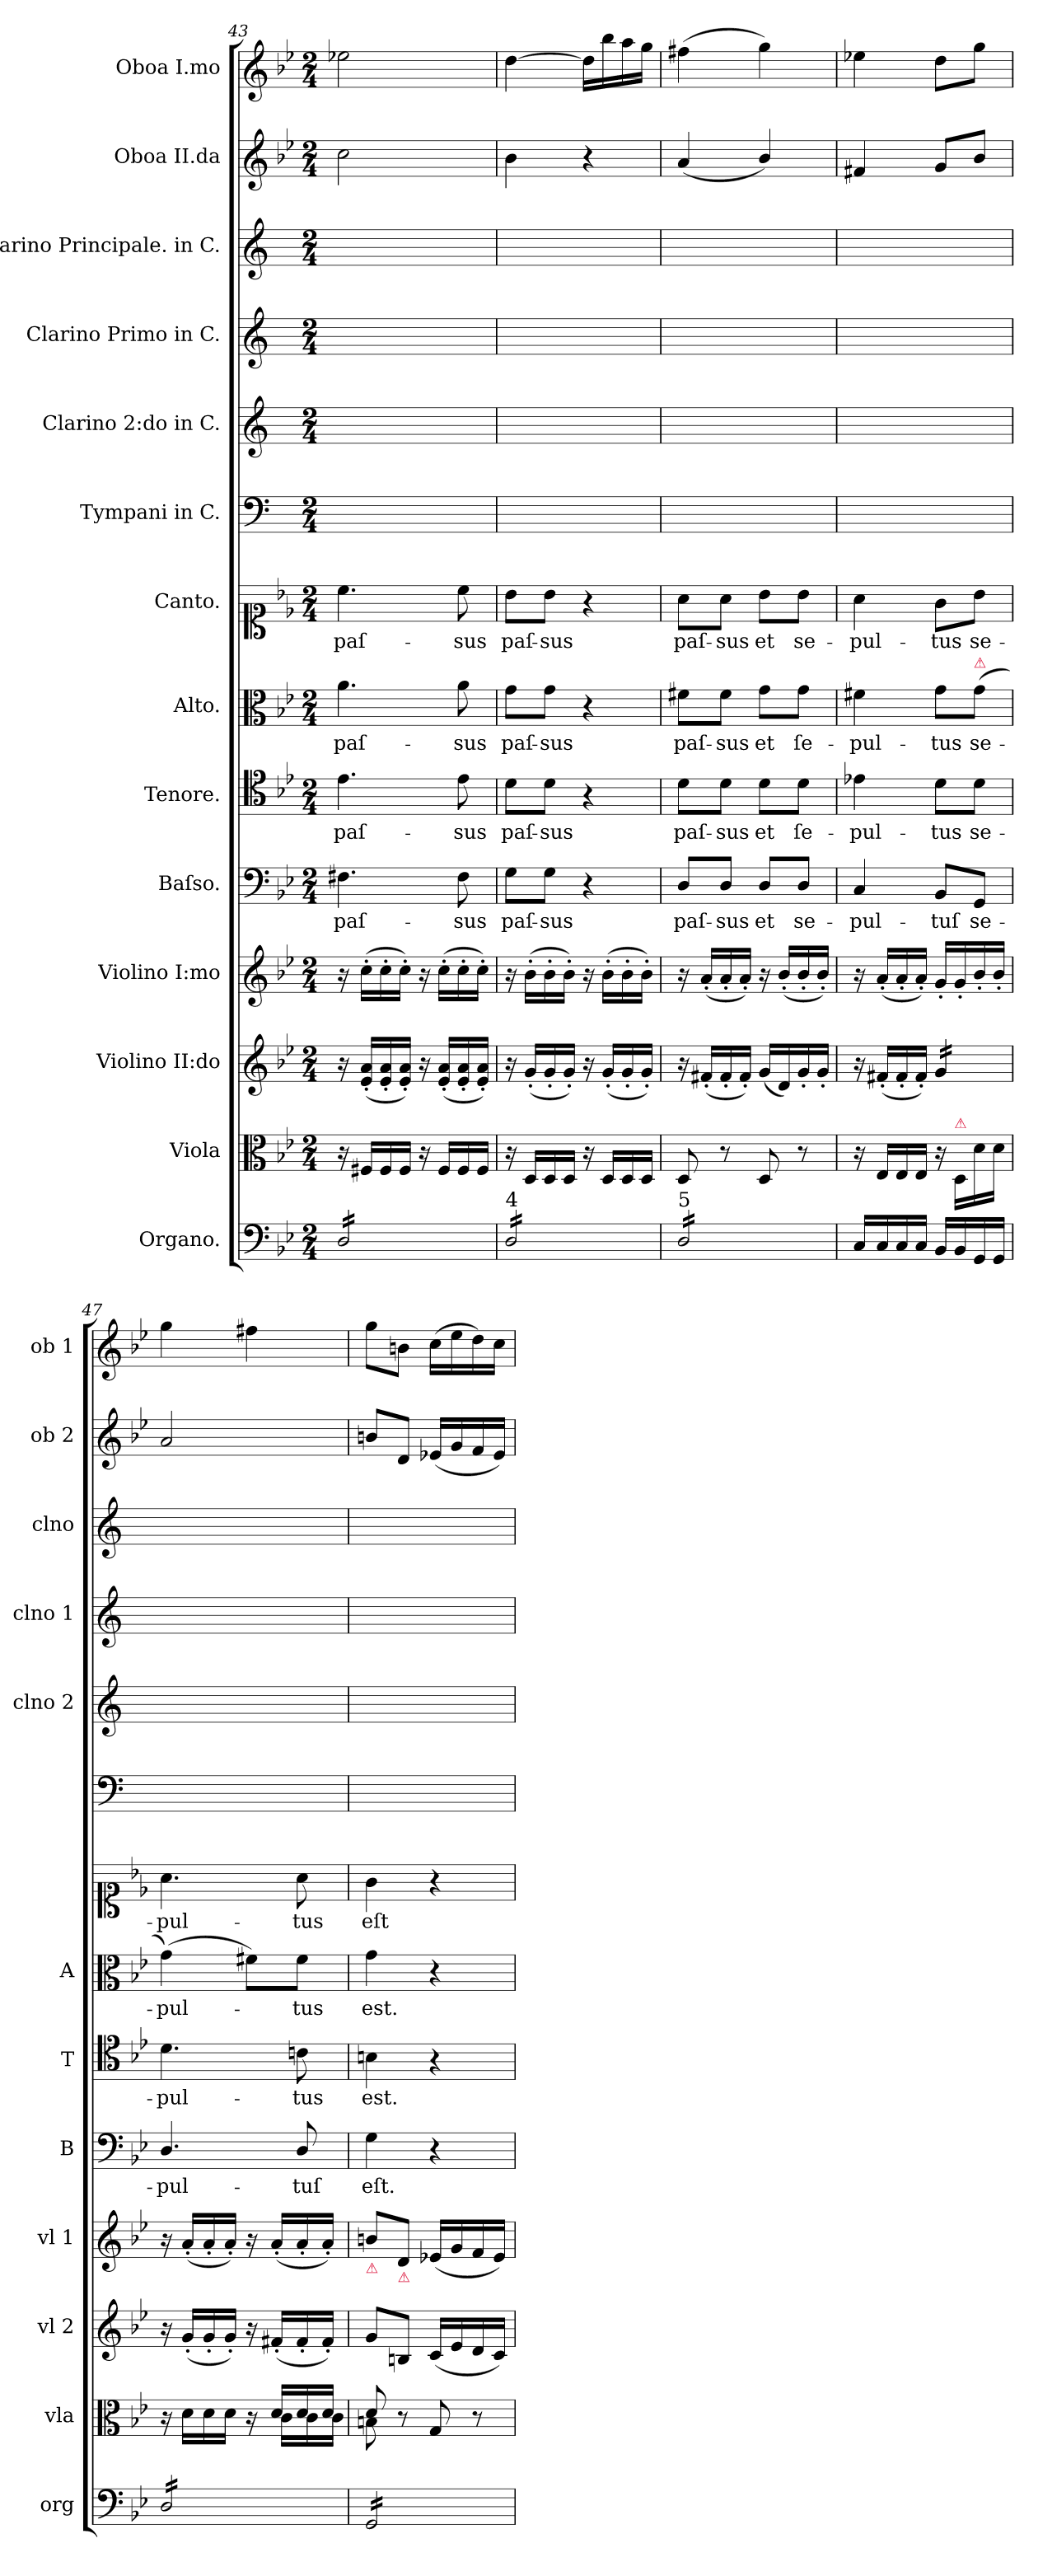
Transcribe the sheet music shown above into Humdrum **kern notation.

**kern	**kern	**kern	**kern	**kern	**text	**kern	**text	**kern	**text	**kern	**text	**kern	**kern	**kern	**kern	**kern	**kern
*part14	*part13	*part12	*part11	*part10	*part10	*part9	*part9	*part8	*part8	*part7	*part7	*part6	*part5	*part4	*part3	*part2	*part1
*staff14	*staff13	*staff12	*staff11	*staff10	*staff10	*staff9	*staff9	*staff8	*staff8	*staff7	*staff7	*staff6	*staff5	*staff4	*staff3	*staff2	*staff1
*I"Organo.	*I"Viola	*I"Violino II:do	*I"Violino I:mo	*I"Baſso.	*	*I"Tenore.	*	*I"Alto.	*	*I"Canto.	*	*I"Tympani in C.	*I"Clarino 2:do in C.	*I"Clarino Primo in C.	*I"Clarino Principale. in C.	*I"Oboa II.da	*I"Oboa I.mo
*I'org	*I'vla	*I'vl 2	*I'vl 1	*I'B	*	*I'T	*	*I'A	*	*	*	*	*I'clno 2	*I'clno 1	*I'clno	*I'ob 2	*I'ob 1
*clefF4	*clefC3	*clefG2	*clefG2	*clefF4	*	*clefC4	*	*clefC3	*	*clefC1	*	*clefF4	*clefG2	*clefG2	*clefG2	*clefG2	*clefG2
*k[b-e-]	*k[b-e-]	*k[b-e-]	*k[b-e-]	*k[b-e-]	*	*k[b-e-]	*	*k[b-e-]	*	*k[b-e-]	*	*k[]	*k[]	*k[]	*k[]	*k[b-e-]	*k[b-e-]
*M2/4	*M2/4	*M2/4	*M2/4	*M2/4	*	*M2/4	*	*M2/4	*	*M2/4	*	*M2/4	*M2/4	*M2/4	*M2/4	*M2/4	*M2/4
=43	=43	=43	=43	=43	=43	=43	=43	=43	=43	=43	=43	=43	=43	=43	=43	=43	=43
!LO:TX:a:t=3	!	!	!	!	!	!	!	!	!	!	!	!	!	!	!	!	!
!	!	!	!	!	!LO:LY:i	!	!LO:LY:i	!	!LO:LY:i	!	!LO:LY:i	!	!	!	!	!	!
*tremolo	*	*	*	*	*	*	*	*	*	*	*	*	*	*	*	*	*
16D/LL	16r	16r	16r	4.F#X\	paſ-	4.e-\	paſ-	4.a\	paſ-	4.cc\	paſ-	2ryy	2ryy	2ryy	2ryy	2cc\	2ee-X\
16D/	16F#X/LL	(<16e-'</ 16a'</LL	(>16cc'>\LL	.	.	.	.	.	.	.	.	.	.	.	.	.	.
16D/	16F#/	16e-'</ 16a'</	16cc'>\	.	.	.	.	.	.	.	.	.	.	.	.	.	.
16D/	16F#/JJ	16e-'</ 16a'</JJ)	16cc'>\JJ)	.	.	.	.	.	.	.	.	.	.	.	.	.	.
16D/	16r	16r	16r	.	.	.	.	.	.	.	.	.	.	.	.	.	.
16D/	16F#/LL	(<16e-'</ 16a'</LL	(>16cc'>\LL	.	.	.	.	.	.	.	.	.	.	.	.	.	.
!	!	!	!	!	!LO:LY:i	!	!LO:LY:i	!	!LO:LY:i	!	!LO:LY:i	!	!	!	!	!	!
16D/	16F#/	16e-'</ 16a'</	16cc'>\	8F#\	-sus	8e-\	-sus	8a\	-sus	8cc\	-sus	.	.	.	.	.	.
16D/JJ	16F#/JJ	16e-'</ 16a'</JJ)	16cc'>\JJ)	.	.	.	.	.	.	.	.	.	.	.	.	.	.
=44	=44	=44	=44	=44	=44	=44	=44	=44	=44	=44	=44	=44	=44	=44	=44	=44	=44
!LO:TX:a:t=4	!	!	!	!	!	!	!	!	!	!	!	!	!	!	!	!	!
!	!	!	!	!	!LO:LY:i	!	!LO:LY:i	!	!LO:LY:i	!	!LO:LY:i	!	!	!	!	!	!
16D/LL	16r	16r	16r	8G\L	paſ-	8d\L	paſ-	8g\L	paſ-	8b-\L	paſ-	2ryy	2ryy	2ryy	2ryy	4b-\	[4dd\
16D/	16D/LL	(<16g'</LL	(>16b-'>\LL	.	.	.	.	.	.	.	.	.	.	.	.	.	.
!	!	!	!	!	!LO:LY:i	!	!LO:LY:i	!	!LO:LY:i	!	!LO:LY:i	!	!	!	!	!	!
16D/	16D/	16g'</	16b-'>\	8G\J	-sus	8d\J	-sus	8g\J	-sus	8b-\J	-sus	.	.	.	.	.	.
16D/	16D/JJ	16g'</JJ)	16b-'>\JJ)	.	.	.	.	.	.	.	.	.	.	.	.	.	.
16D/	16r	16r	16r	4r	.	4r	.	4r	.	4r	.	.	.	.	.	4r	16dd\LL]
16D/	16D/LL	(<16g'</LL	(>16b-'>\LL	.	.	.	.	.	.	.	.	.	.	.	.	.	16bb-\
16D/	16D/	16g'</	16b-'>\	.	.	.	.	.	.	.	.	.	.	.	.	.	16aa\
16D/JJ	16D/JJ	16g'</JJ)	16b-'>\JJ)	.	.	.	.	.	.	.	.	.	.	.	.	.	16gg\JJ
=45	=45	=45	=45	=45	=45	=45	=45	=45	=45	=45	=45	=45	=45	=45	=45	=45	=45
!LO:TX:a:t=5	!	!	!	!	!	!	!	!	!	!	!	!	!	!	!	!	!
!	!	!	!	!	!LO:LY:i	!	!LO:LY:i	!	!LO:LY:i	!	!LO:LY:i	!	!	!	!	!	!
16D/LL	8D/	16r	16r	8D/L	paſ-	8d\L	paſ-	8f#X\L	paſ-	8a\L	paſ-	2ryy	2ryy	2ryy	2ryy	(<4a/	(>4ff#X\
16D/	.	(<16f#X'</LL	(<16a'</LL	.	.	.	.	.	.	.	.	.	.	.	.	.	.
!	!	!	!	!	!LO:LY:i	!	!LO:LY:i	!	!LO:LY:i	!	!LO:LY:i	!	!	!	!	!	!
16D/	8r	16f#'</	16a'</	8D/J	sus	8d\J	sus	8f#\J	sus	8a\J	sus	.	.	.	.	.	.
16D/	.	16f#'</JJ)	16a'</JJ)	.	.	.	.	.	.	.	.	.	.	.	.	.	.
16D/	8D/	(<16g/LL	16r	8D/L	et	8d\L	et	8g\L	et	8b-\L	et	.	.	.	.	4b-/)	4gg\)
16D/	.	16d/)	(<16b-'</LL	.	.	.	.	.	.	.	.	.	.	.	.	.	.
16D/	8r	16g'</	16b-'</	8D/J	se-	8d\J	ſe-	8g\J	ſe-	8b-\J	se-	.	.	.	.	.	.
16D/JJ	.	16g'</JJ	16b-'</JJ)	.	.	.	.	.	.	.	.	.	.	.	.	.	.
*Xtremolo	*	*	*	*	*	*	*	*	*	*	*	*	*	*	*	*	*
=46	=46	=46	=46	=46	=46	=46	=46	=46	=46	=46	=46	=46	=46	=46	=46	=46	=46
16C/LL	16r	16r	16r	4C/	-pul-	4e-X\	-pul-	4f#X\	-pul-	4a\	-pul-	2ryy	2ryy	2ryy	2ryy	4f#X/	4ee-X\
16C/	16E-/LL	(<16f#X'</LL	(<16a'</LL	.	.	.	.	.	.	.	.	.	.	.	.	.	.
16C/	16E-/	16f#'</	16a'</	.	.	.	.	.	.	.	.	.	.	.	.	.	.
16C/JJ	16E-/JJ	16f#'</JJ)	16a'</JJ)	.	.	.	.	.	.	.	.	.	.	.	.	.	.
*	*	*tremolo	*	*	*	*	*	*	*	*	*	*	*	*	*	*	*
16BB-/LL	16r	16g/LL	16g'</LL	8BB-/L	-tuſ	8d\L	-tus	8g\L	-tus	8g\L	-tus	.	.	.	.	8g/L	8dd\L
!	!LO:TX:a:color=crimson:t=⚠	!	!	!	!	!	!	!	!	!	!	!	!	!	!	!	!
16BB-/	16D/LL	16g/	16g'</	.	.	.	.	.	.	.	.	.	.	.	.	.	.
!	!	!	!	!	!	!	!	!LO:TX:a:color=crimson:t=⚠	!	!	!	!	!	!	!	!	!
16GG/	16d\	16g/	16b-'</	8GG/J	se-	8d\J	se-	(>8g\J	se-	8b-\J	se-	.	.	.	.	8b-/J	8gg\J
16GG/JJ	16d\JJ	16g/JJ	16b-'</JJ	.	.	.	.	.	.	.	.	.	.	.	.	.	.
*	*	*Xtremolo	*	*	*	*	*	*	*	*	*	*	*	*	*	*	*
=47	=47	=47	=47	=47	=47	=47	=47	=47	=47	=47	=47	=47	=47	=47	=47	=47	=47
*	*^	*	*	*	*	*	*	*	*	*	*	*	*	*	*	*	*
*tremolo	*	*	*	*	*	*	*	*	*	*	*	*	*	*	*	*	*	*
16D/LL	16r	4ryy	16r	16r	4.D/	-pul-	4.d\	-pul-	(>4g\)	-pul-	4.a\	-pul-	2ryy	2ryy	2ryy	2ryy	2a/	4gg\
16D/	16d\LL	.	(<16g'</LL	(<16a'</LL	.	.	.	.	.	.	.	.	.	.	.	.	.	.
16D/	16d\	.	16g'</	16a'</	.	.	.	.	.	.	.	.	.	.	.	.	.	.
16D/	16d\JJ	.	16g'</JJ)	16a'</JJ)	.	.	.	.	.	.	.	.	.	.	.	.	.	.
16D/	16r	16ryy	16r	16r	.	.	.	.	8f#X\L)	.	.	.	.	.	.	.	.	4ff#X\
16D/	16d/LL	16c\LL	(<16f#X'</LL	(<16a'</LL	.	.	.	.	.	.	.	.	.	.	.	.	.	.
16D/	16d/	16c\	16f#'</	16a'</	8D/	-tuſ	8cn\	-tus	8f#\J	-tus	8a\	-tus	.	.	.	.	.	.
16D/JJ	16d/JJ	16c\JJ	16f#'</JJ)	16a'</JJ)	.	.	.	.	.	.	.	.	.	.	.	.	.	.
=48	=48	=48	=48	=48	=48	=48	=48	=48	=48	=48	=48	=48	=48	=48	=48	=48	=48	=48
!	!	!	!	!LO:TX:b:color=crimson:t=⚠	!	!	!	!	!	!	!	!	!	!	!	!	!	!
16GG/LL	8d/	8Bn\	8g/L	8bn/L	4G\	eſt.	4Bn\	est.	4g\	est.	4g\	eſt	2ryy	2ryy	2ryy	2ryy	8bn/L	8gg\L
16GG/	.	.	.	.	.	.	.	.	.	.	.	.	.	.	.	.	.	.
!	!	!	!	!LO:TX:b:color=crimson:t=⚠	!	!	!	!	!	!	!	!	!	!	!	!	!	!
16GG/	8r	4.ryy	8Bn/J	8d/J	.	.	.	.	.	.	.	.	.	.	.	.	8d/J	8bn\J
16GG/	.	.	.	.	.	.	.	.	.	.	.	.	.	.	.	.	.	.
16GG/	8G/	.	(<16c/LL	(<16e-X/LL	4r	.	4r	.	4r	.	4r	.	.	.	.	.	(<16e-X/LL	(>16cc\LL
16GG/	.	.	16e-/	16g/	.	.	.	.	.	.	.	.	.	.	.	.	16g/	16ee-\
16GG/	8r	.	16d/	16f/	.	.	.	.	.	.	.	.	.	.	.	.	16f/	16dd\)
16GG/JJ	.	.	16c/JJ)	16e-/JJ)	.	.	.	.	.	.	.	.	.	.	.	.	16e-/JJ)	16cc\JJ
*Xtremolo	*	*	*	*	*	*	*	*	*	*	*	*	*	*	*	*	*	*
*	*v	*v	*	*	*	*	*	*	*	*	*	*	*	*	*	*	*	*
=	=	=	=	=	=	=	=	=	=	=	=	=	=	=	=	=	=
*-	*-	*-	*-	*-	*-	*-	*-	*-	*-	*-	*-	*-	*-	*-	*-	*-	*-
